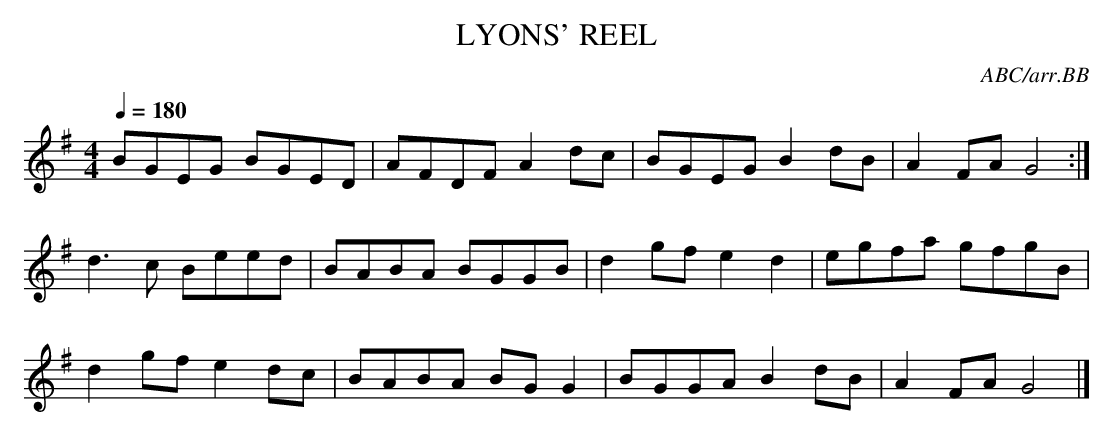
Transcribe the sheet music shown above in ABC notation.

X:1
T:LYONS' REEL
C:ABC/arr.BB
L:1/8
Q:1/4=180
M:4/4
K:G
BGEG BGED|AFDF A2 dc|BGEG B2 dB| A2 FA G4 :|
d3c Beed|BABA BGGB|d2 gf e2 d2|egfa gfgB |
d2 gf e2 dc|BABA BG G2|BGGA B2 dB|A2 FA G4 |]
